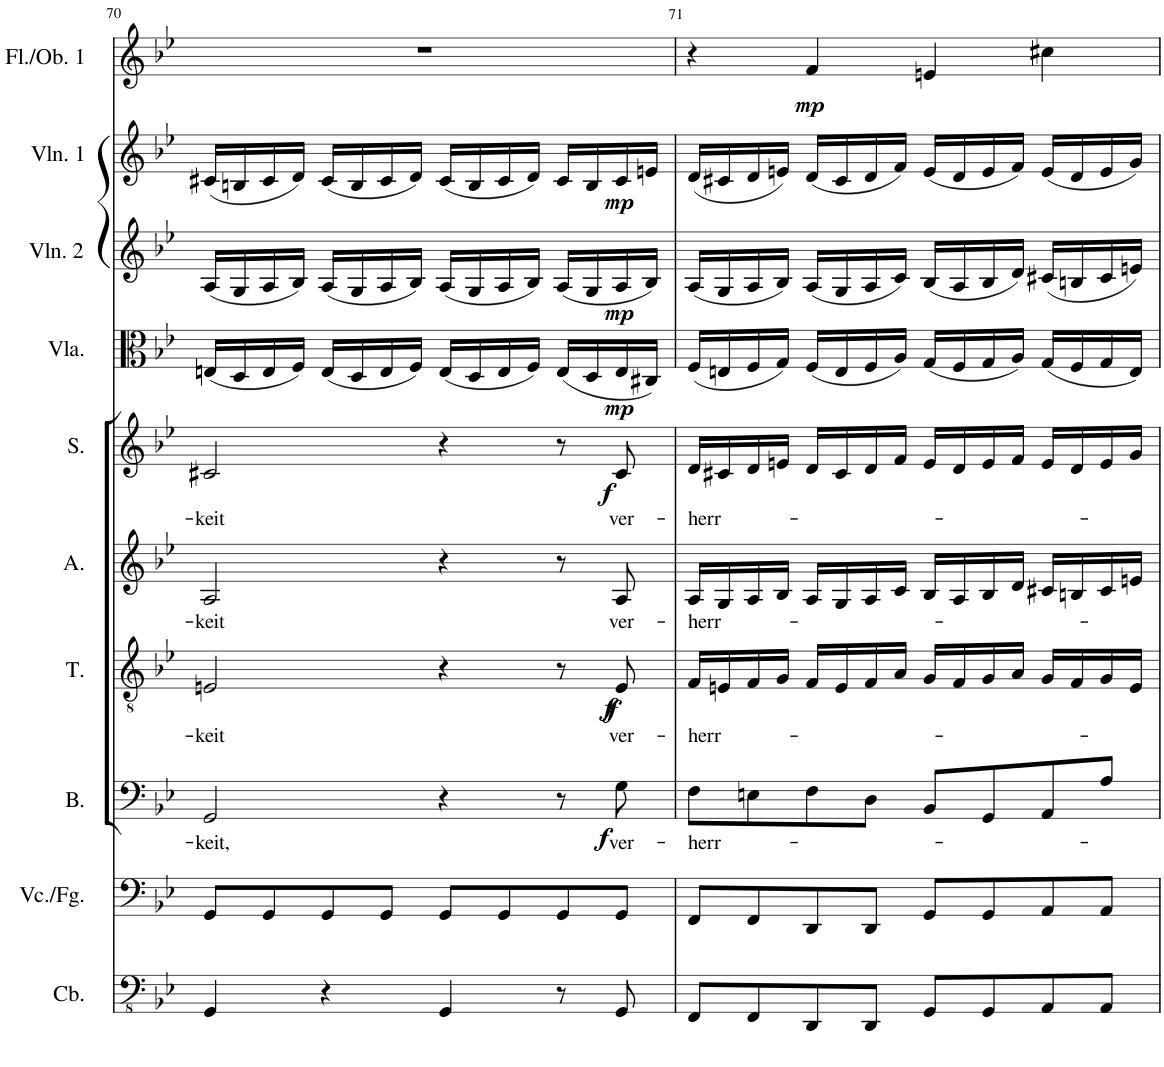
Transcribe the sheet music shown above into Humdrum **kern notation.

**kern	**kern	**kern	**text	**dynam	**kern	**text	**dynam	**kern	**text	**kern	**text	**dynam	**kern	**dynam	**kern	**dynam	**kern	**dynam	**kern	**dynam
*part10	*part9	*part8	*part8	*part8	*part7	*part7	*part7	*part6	*part6	*part5	*part5	*part5	*part4	*part4	*part3	*part3	*part2	*part2	*part1	*part1
*staff10	*staff9	*staff8	*staff8	*staff8	*staff7	*staff7	*staff7	*staff6	*staff6	*staff5	*staff5	*staff5	*staff4	*staff4	*staff3	*staff3	*staff2	*staff2	*staff1	*staff1
*I"Contrabass	*I"Vcl./Fagotto	*I"Bass	*	*	*I"Tenor	*	*	*I"Alto	*	*I"Soprano	*	*	*I"Viola	*	*I"Violin 2	*	*I"Violin 1	*	*I"Fl./Ob. 1	*
*I'Cb.	*I'Vc./Fg.	*I'B.	*	*	*I'T.	*	*	*I'A.	*	*I'S.	*	*	*I'Vla.	*	*I'Vln. 2	*	*I'Vln. 1	*	*I'Fl./Ob. 1	*
!!LO:PB:g=z
*clefFv4	*clefF4	*clefF4	*	*	*clefGv2	*	*	*clefG2	*	*clefG2	*	*	*clefC3	*	*clefG2	*	*clefG2	*	*clefG2	*
*Trd7c12	*	*	*	*	*	*	*	*	*	*	*	*	*	*	*	*	*	*	*	*
*k[b-e-]	*k[b-e-]	*k[b-e-]	*	*	*k[b-e-]	*	*	*k[b-e-]	*	*k[b-e-]	*	*	*k[b-e-]	*	*k[b-e-]	*	*k[b-e-]	*	*k[b-e-]	*
*M4/4	*M4/4	*M4/4	*	*	*M4/4	*	*	*M4/4	*	*M4/4	*	*	*M4/4	*	*M4/4	*	*M4/4	*	*M4/4	*
=70	=70	=70	=70	=70	=70	=70	=70	=70	=70	=70	=70	=70	=70	=70	=70	=70	=70	=70	=70	=70
!	!	!	!LO:LY:b	!	!	!LO:LY:b	!	!	!LO:LY:b	!	!LO:LY:b	!	!	!	!	!	!	!	!	!
4GGG/	8GG/L	2GG/	-keit,	.	2En/	-keit	.	2A/	-keit	2c#X/	-keit	.	(16En/LL	.	(16A/LL	.	(16c#X/LL	.	1r	.
.	.	.	.	.	.	.	.	.	.	.	.	.	16D/	.	16G/	.	16Bn/	.	.	.
.	8GG/	.	.	.	.	.	.	.	.	.	.	.	16E/	.	16A/	.	16c#/	.	.	.
.	.	.	.	.	.	.	.	.	.	.	.	.	16F/JJ)	.	16B-/JJ)	.	16d/JJ)	.	.	.
4r	8GG/	.	.	.	.	.	.	.	.	.	.	.	(16E/LL	.	(16A/LL	.	(16c#/LL	.	.	.
.	.	.	.	.	.	.	.	.	.	.	.	.	16D/	.	16G/	.	16B/	.	.	.
.	8GG/J	.	.	.	.	.	.	.	.	.	.	.	16E/	.	16A/	.	16c#/	.	.	.
.	.	.	.	.	.	.	.	.	.	.	.	.	16F/JJ)	.	16B-/JJ)	.	16d/JJ)	.	.	.
4GGG/	8GG/L	4r	.	.	4r	.	.	4r	.	4r	.	.	(16E/LL	.	(16A/LL	.	(16c#/LL	.	.	.
.	.	.	.	.	.	.	.	.	.	.	.	.	16D/	.	16G/	.	16B/	.	.	.
.	8GG/	.	.	.	.	.	.	.	.	.	.	.	16E/	.	16A/	.	16c#/	.	.	.
.	.	.	.	.	.	.	.	.	.	.	.	.	16F/JJ)	.	16B-/JJ)	.	16d/JJ)	.	.	.
8r	8GG/	8r	.	.	8r	.	.	8r	.	8r	.	.	(16E/LL	.	(16A/LL	.	16c#/LL	.	.	.
.	.	.	.	.	.	.	.	.	.	.	.	.	16D/	.	16G/	.	16B/	.	.	.
!	!	!	!LO:LY:b	!LO:DY:b	!	!LO:LY:b	!LO:DY:b	!	!LO:LY:b	!	!LO:LY:b	!	!	!	!	!	!	!	!	!
!	!	!	!	!	!	!	!LO:DY:n=1:b	!	!	!	!	!LO:DY:b	!	!LO:DY:b	!	!LO:DY:b	!	!LO:DY:b	!	!
8GGG/	8GG/J	8G\	ver-	f	8E/	ver-	f f	8A/	ver-	8c#/	ver-	f	16E/	mp	16A/	mp	16c#/	mp	.	.
.	.	.	.	.	.	.	.	.	.	.	.	.	16C#X/JJ)	.	16B-/JJ)	.	16en/JJ	.	.	.
=71	=71	=71	=71	=71	=71	=71	=71	=71	=71	=71	=71	=71	=71	=71	=71	=71	=71	=71	=71	=71
!	!	!	!LO:LY:b	!	!	!LO:LY:b	!	!	!LO:LY:b	!	!LO:LY:b	!	!	!	!	!	!	!	!	!
8FFF/L	8FF/L	8F\L	-herr-	.	16F/LL	-herr-	.	16A/LL	-herr-	16d/LL	-herr-	.	(16F/LL	.	(16A/LL	.	(16d/LL	.	4r	.
.	.	.	.	.	16En/	.	.	16G/	.	16c#X/	.	.	16En/	.	16G/	.	16c#X/	.	.	.
8FFF/	8FF/	8En\	.	.	16F/	.	.	16A/	.	16d/	.	.	16F/	.	16A/	.	16d/	.	.	.
.	.	.	.	.	16G/JJ	.	.	16B-/JJ	.	16en/JJ	.	.	16G/JJ)	.	16B-/JJ)	.	16en/JJ)	.	.	.
!	!	!	!	!	!	!	!	!	!	!	!	!	!	!	!	!	!	!	!	!LO:DY:b
8DDD/	8DD/	8F\	.	.	16F/LL	.	.	16A/LL	.	16d/LL	.	.	(16F/LL	.	(16A/LL	.	(16d/LL	.	4f/	mp
.	.	.	.	.	16E/	.	.	16G/	.	16c#/	.	.	16E/	.	16G/	.	16c#/	.	.	.
8DDD/J	8DD/J	8D\J	.	.	16F/	.	.	16A/	.	16d/	.	.	16F/	.	16A/	.	16d/	.	.	.
.	.	.	.	.	16A/JJ	.	.	16c/JJ	.	16f/JJ	.	.	16A/JJ)	.	16c/JJ)	.	16f/JJ)	.	.	.
8GGG/L	8GG/L	8BB-/L	.	.	16G/LL	.	.	16B-/LL	.	16e/LL	.	.	(16G/LL	.	(16B-/LL	.	(16e/LL	.	4en/	.
.	.	.	.	.	16F/	.	.	16A/	.	16d/	.	.	16F/	.	16A/	.	16d/	.	.	.
8GGG/	8GG/	8GG/	.	.	16G/	.	.	16B-/	.	16e/	.	.	16G/	.	16B-/	.	16e/	.	.	.
.	.	.	.	.	16A/JJ	.	.	16d/JJ	.	16f/JJ	.	.	16A/JJ)	.	16d/JJ)	.	16f/JJ)	.	.	.
8AAA/	8AA/	8AA/	.	.	16G/LL	.	.	16c#X/LL	.	16e/LL	.	.	(16G/LL	.	(16c#X/LL	.	(16e/LL	.	4cc#X\	.
.	.	.	.	.	16F/	.	.	16Bn/	.	16d/	.	.	16F/	.	16Bn/	.	16d/	.	.	.
8AAA/J	8AA/J	8A/J	.	.	16G/	.	.	16c#/	.	16e/	.	.	16G/	.	16c#/	.	16e/	.	.	.
.	.	.	.	.	16E/JJ	.	.	16en/JJ	.	16g/JJ	.	.	16E/JJ)	.	16en/JJ)	.	16g/JJ)	.	.	.
=	=	=	=	=	=	=	=	=	=	=	=	=	=	=	=	=	=	=	=	=
*-	*-	*-	*-	*-	*-	*-	*-	*-	*-	*-	*-	*-	*-	*-	*-	*-	*-	*-	*-	*-
